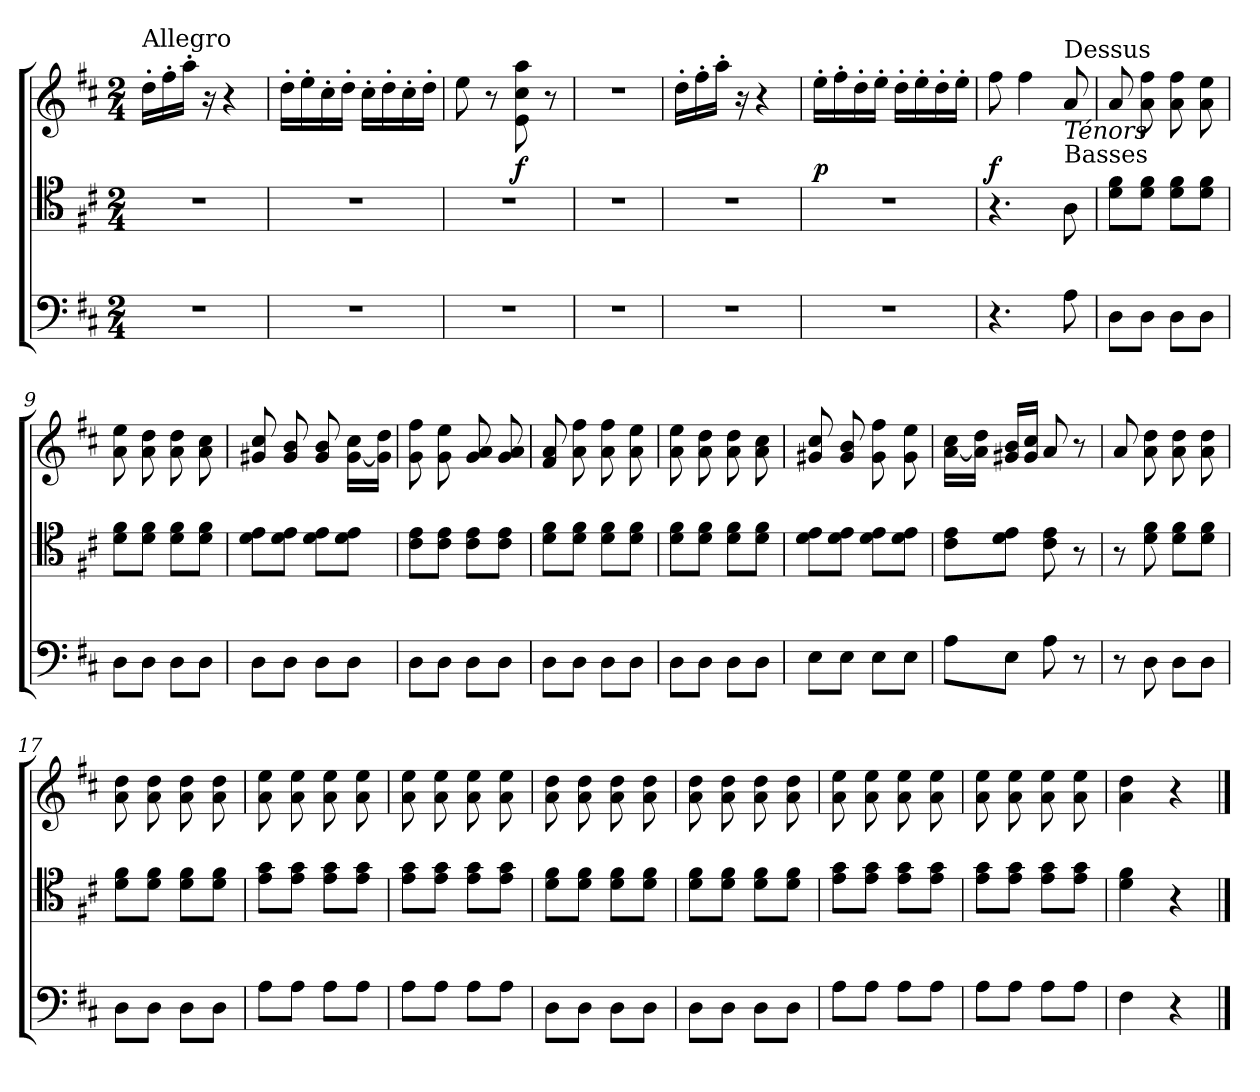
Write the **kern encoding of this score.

**kern	**kern	**kern	**dynam
*part3	*part2	*part1	*part1
*staff3	*staff2	*staff1	*staff1
*clefF4	*clefC4	*clefG2	*
*k[f#c#]	*k[f#c#]	*k[f#c#]	*
*D:	*D:	*D:	*
*M2/4	*M2/4	*M2/4	*
=1	=1	=1	=1
!	!	!LO:TX:a:t=Allegro	!
2r	2r	16dd'>\LL	.
.	.	16ff#'>\	.
.	.	16aa'>\JJ	.
.	.	16r	.
.	.	4r	.
=2	=2	=2	=2
2r	2r	16dd'>\LL	.
.	.	16ee'>\	.
.	.	16cc#'>\	.
.	.	16dd'>\JJ	.
.	.	16cc#'>\LL	.
.	.	16dd'>\	.
.	.	16cc#'>\	.
.	.	16dd'>\JJ	.
=3	=3	=3	=3
2r	2r	8ee\	.
.	.	8r	.
!	!	!	!LO:DY:b
.	.	8e\ 8cc#\ 8aa\	f
.	.	8r	.
=4	=4	=4	=4
2r	2r	2r	.
=5	=5	=5	=5
2r	2r	16dd'>\LL	.
.	.	16ff#'>\	.
.	.	16aa'>\JJ	.
.	.	16r	.
.	.	4r	.
=6	=6	=6	=6
!	!	!	!LO:DY:b
2r	2r	16ee'>\LL	p
.	.	16ff#'>\	.
.	.	16dd'>\	.
.	.	16ee'>\JJ	.
.	.	16dd'>\LL	.
.	.	16ee'>\	.
.	.	16dd'>\	.
.	.	16ee'>\JJ	.
!!LO:LB:g=z
=7	=7	=7	=7
!	!	!	!LO:DY:b
4.r	4.r	8ff#\	f
.	.	4ff#\	.
!	!	!LO:TX:a:t=Dessus	!
!	!	!LO:TX:b:i:t=Ténors	!
!	!	!LO:TX:b:t=Basses	!
8A\	8A\	8a/	.
=8	=8	=8	=8
8D\L	8d\ 8f#\L	8a/	.
8D\J	8d\ 8f#\J	8a\ 8ff#\	.
8D\L	8d\ 8f#\L	8a\ 8ff#\	.
8D\J	8d\ 8f#\J	8a\ 8ee\	.
=9	=9	=9	=9
8D\L	8d\ 8f#\L	8a\ 8ee\	.
8D\J	8d\ 8f#\J	8a\ 8dd\	.
8D\L	8d\ 8f#\L	8a\ 8dd\	.
8D\J	8d\ 8f#\J	8a\ 8cc#\	.
=10	=10	=10	=10
8D\L	8d\ 8e\L	8g#X/ 8cc#/	.
8D\J	8d\ 8e\J	8g#/ 8b/	.
8D\L	8d\ 8e\L	8g#/ 8b/	.
8D\J	8d\ 8e\J	[16g#\ 16cc#\LL	.
.	.	16g#]\ 16dd\JJ	.
=11	=11	=11	=11
8D\L	8c#\ 8e\L	8g\ 8ff#\	.
8D\J	8c#\ 8e\J	8g\ 8ee\	.
8D\L	8c#\ 8e\L	8g/ 8a/	.
8D\J	8c#\ 8e\J	8g/ 8a/	.
=12	=12	=12	=12
8D\L	8d\ 8f#\L	8f#/ 8a/	.
8D\J	8d\ 8f#\J	8a\ 8ff#\	.
8D\L	8d\ 8f#\L	8a\ 8ff#\	.
8D\J	8d\ 8f#\J	8a\ 8ee\	.
=13	=13	=13	=13
8D\L	8d\ 8f#\L	8a\ 8ee\	.
8D\J	8d\ 8f#\J	8a\ 8dd\	.
8D\L	8d\ 8f#\L	8a\ 8dd\	.
8D\J	8d\ 8f#\J	8a\ 8cc#\	.
=14	=14	=14	=14
8E\L	8d\ 8e\L	8g#X/ 8cc#/	.
8E\J	8d\ 8e\J	8g#/ 8b/	.
8E\L	8d\ 8e\L	8g#\ 8ff#\	.
8E\J	8d\ 8e\J	8g#\ 8ee\	.
!!LO:PB:g=z
=15	=15	=15	=15
8A\L	8c#\ 8e\L	[16a\ 16cc#\LL	.
.	.	16a]\ 16dd\JJ	.
8E\J	8d\ 8e\J	16g#X/ 16b/LL	.
.	.	16g#/ 16cc#/JJ	.
8A\	8c#\ 8e\	8a/	.
8r	8r	8r	.
=16	=16	=16	=16
8r	8r	8a/	.
8D\	8d\ 8f#\	8a\ 8dd\	.
8D\L	8d\ 8f#\L	8a\ 8dd\	.
8D\J	8d\ 8f#\J	8a\ 8dd\	.
=17	=17	=17	=17
8D\L	8d\ 8f#\L	8a\ 8dd\	.
8D\J	8d\ 8f#\J	8a\ 8dd\	.
8D\L	8d\ 8f#\L	8a\ 8dd\	.
8D\J	8d\ 8f#\J	8a\ 8dd\	.
=18	=18	=18	=18
8A\L	8e\ 8g\L	8a\ 8ee\	.
8A\J	8e\ 8g\J	8a\ 8ee\	.
8A\L	8e\ 8g\L	8a\ 8ee\	.
8A\J	8e\ 8g\J	8a\ 8ee\	.
=19	=19	=19	=19
8A\L	8e\ 8g\L	8a\ 8ee\	.
8A\J	8e\ 8g\J	8a\ 8ee\	.
8A\L	8e\ 8g\L	8a\ 8ee\	.
8A\J	8e\ 8g\J	8a\ 8ee\	.
=20	=20	=20	=20
8D\L	8d\ 8f#\L	8a\ 8dd\	.
8D\J	8d\ 8f#\J	8a\ 8dd\	.
8D\L	8d\ 8f#\L	8a\ 8dd\	.
8D\J	8d\ 8f#\J	8a\ 8dd\	.
=21	=21	=21	=21
8D\L	8d\ 8f#\L	8a\ 8dd\	.
8D\J	8d\ 8f#\J	8a\ 8dd\	.
8D\L	8d\ 8f#\L	8a\ 8dd\	.
8D\J	8d\ 8f#\J	8a\ 8dd\	.
=22	=22	=22	=22
8A\L	8e\ 8g\L	8a\ 8ee\	.
8A\J	8e\ 8g\J	8a\ 8ee\	.
8A\L	8e\ 8g\L	8a\ 8ee\	.
8A\J	8e\ 8g\J	8a\ 8ee\	.
!!LO:LB:g=z
=23	=23	=23	=23
8A\L	8e\ 8g\L	8a\ 8ee\	.
8A\J	8e\ 8g\J	8a\ 8ee\	.
8A\L	8e\ 8g\L	8a\ 8ee\	.
8A\J	8e\ 8g\J	8a\ 8ee\	.
=24	=24	=24	=24
4F#\	4d\ 4f#\	4a\ 4dd\	.
4r	4r	4r	.
==	==	==	==
*-	*-	*-	*-
